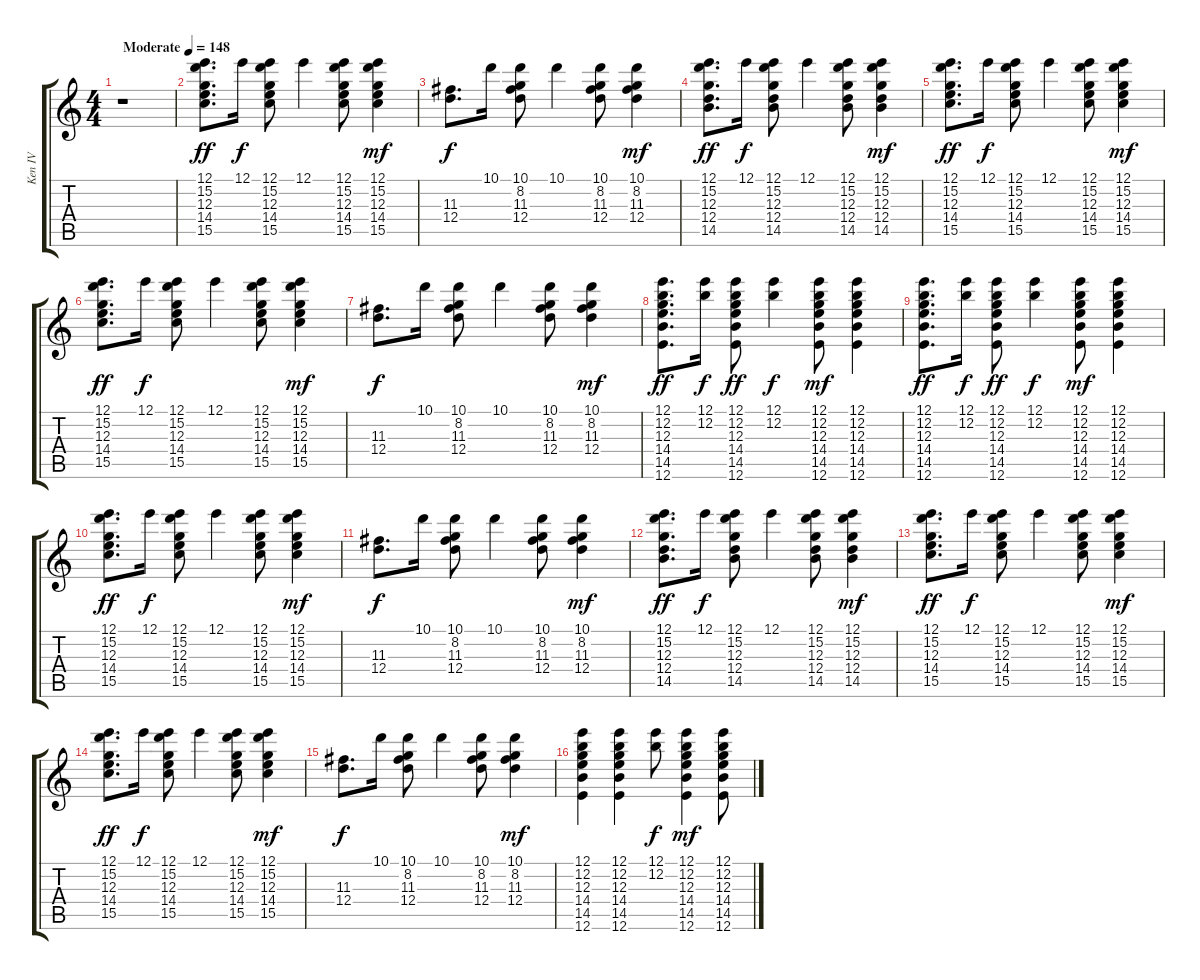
\track ("Ken IV" "Ken IV") {instrument acousticguitarsteel}
\staff {score tabs}
\tuning (E4 B3 G3 D3 A2 E2) {hide}
\ts (4 4)
\tempo (148 "Moderate")
\clef g2
\ks c
r.1{dy ff instrument acousticguitarsteel} |
(12.1 15.2 12.3 14.4 15.5).8{d volume 10 balance 15} 12.1.16{dy f} (12.1 15.2 12.3 14.4 15.5).8 12.1.4 (12.1 15.2 12.3 14.4 15.5).8 (12.1 15.2 12.3 14.4 15.5).4{dy mf} |
(11.3 12.4).8{d dy f} 10.1.16 (10.1 8.2 11.3 12.4).8 10.1.4 (10.1 8.2 11.3 12.4).8 (10.1 8.2 11.3 12.4).4{dy mf} |
(12.1 15.2 12.3 12.4 14.5).8{d dy ff} 12.1.16{dy f} (12.1 15.2 12.3 12.4 14.5).8 12.1.4 (12.1 15.2 12.3 12.4 14.5).8 (12.1 15.2 12.3 12.4 14.5).4{dy mf} |
(12.1 15.2 12.3 14.4 15.5).8{d dy ff} 12.1.16{dy f} (12.1 15.2 12.3 14.4 15.5).8 12.1.4 (12.1 15.2 12.3 14.4 15.5).8 (12.1 15.2 12.3 14.4 15.5).4{dy mf} |
(12.1 15.2 12.3 14.4 15.5).8{d dy ff} 12.1.16{dy f} (12.1 15.2 12.3 14.4 15.5).8 12.1.4 (12.1 15.2 12.3 14.4 15.5).8 (12.1 15.2 12.3 14.4 15.5).4{dy mf} |
(11.3 12.4).8{d dy f} 10.1.16 (10.1 8.2 11.3 12.4).8 10.1.4 (10.1 8.2 11.3 12.4).8 (10.1 8.2 11.3 12.4).4{dy mf} |
(12.1 12.2 12.3 14.4 14.5 12.6).8{d dy ff} (12.1 12.2).16{dy f} (12.1 12.2 12.3 14.4 14.5 12.6).8{dy ff} (12.1 12.2).4{dy f} (12.1 12.2 12.3 14.4 14.5 12.6).8{dy mf} (12.1 12.2 12.3 14.4 14.5 12.6).4 |
(12.1 12.2 12.3 14.4 14.5 12.6).8{d dy ff} (12.1 12.2).16{dy f} (12.1 12.2 12.3 14.4 14.5 12.6).8{dy ff} (12.1 12.2).4{dy f} (12.1 12.2 12.3 14.4 14.5 12.6).8{dy mf} (12.1 12.2 12.3 14.4 14.5 12.6).4 |
(12.1 15.2 12.3 14.4 15.5).8{d dy ff} 12.1.16{dy f} (12.1 15.2 12.3 14.4 15.5).8 12.1.4 (12.1 15.2 12.3 14.4 15.5).8 (12.1 15.2 12.3 14.4 15.5).4{dy mf} |
(11.3 12.4).8{d dy f} 10.1.16 (10.1 8.2 11.3 12.4).8 10.1.4 (10.1 8.2 11.3 12.4).8 (10.1 8.2 11.3 12.4).4{dy mf} |
(12.1 15.2 12.3 12.4 14.5).8{d dy ff} 12.1.16{dy f} (12.1 15.2 12.3 12.4 14.5).8 12.1.4 (12.1 15.2 12.3 12.4 14.5).8 (12.1 15.2 12.3 12.4 14.5).4{dy mf} |
(12.1 15.2 12.3 14.4 15.5).8{d dy ff} 12.1.16{dy f} (12.1 15.2 12.3 14.4 15.5).8 12.1.4 (12.1 15.2 12.3 14.4 15.5).8 (12.1 15.2 12.3 14.4 15.5).4{dy mf} |
(12.1 15.2 12.3 14.4 15.5).8{d dy ff} 12.1.16{dy f} (12.1 15.2 12.3 14.4 15.5).8 12.1.4 (12.1 15.2 12.3 14.4 15.5).8 (12.1 15.2 12.3 14.4 15.5).4{dy mf} |
(11.3 12.4).8{d dy f} 10.1.16 (10.1 8.2 11.3 12.4).8 10.1.4 (10.1 8.2 11.3 12.4).8 (10.1 8.2 11.3 12.4).4{dy mf} |
(12.1 12.2 12.3 14.4 14.5 12.6).4 (12.1 12.2 12.3 14.4 14.5 12.6).4 (12.1 12.2).8{dy f} (12.1 12.2 12.3 14.4 14.5 12.6).4{dy mf} (12.1 12.2 12.3 14.4 14.5 12.6).8
